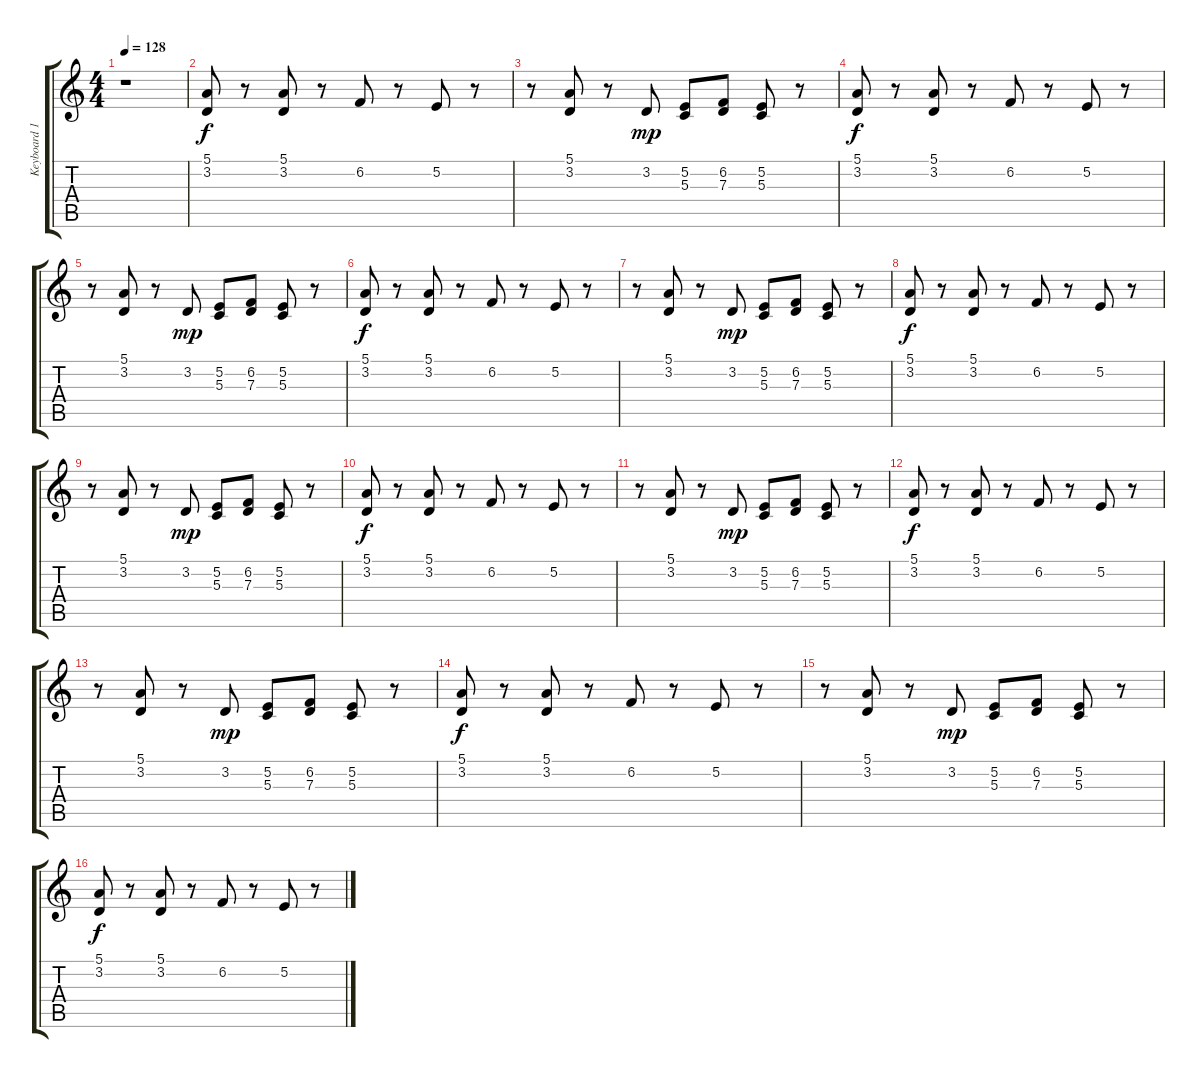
\track ("Keyboard 1" "Keyboard 1") {instrument fx7echoes}
\staff {score tabs}
\tuning (E4 B3 G3 D3 A2 E2) {hide}
\ts (4 4)
\tempo 128
\clef g2
\ks c
r.1{dy f} |
(5.1 3.2).8 r.8 (5.1 3.2).8 r.8 6.2.8 r.8 5.2.8 r.8 |
r.8 (5.1 3.2).8 r.8 3.2.8{dy mp} (5.2 5.3).8 (6.2 7.3).8 (5.2 5.3).8 r.8 |
(5.1 3.2).8{dy f} r.8 (5.1 3.2).8 r.8 6.2.8 r.8 5.2.8 r.8 |
r.8 (5.1 3.2).8 r.8 3.2.8{dy mp} (5.2 5.3).8 (6.2 7.3).8 (5.2 5.3).8 r.8 |
(5.1 3.2).8{dy f} r.8 (5.1 3.2).8 r.8 6.2.8 r.8 5.2.8 r.8 |
r.8 (5.1 3.2).8 r.8 3.2.8{dy mp} (5.2 5.3).8 (6.2 7.3).8 (5.2 5.3).8 r.8 |
(5.1 3.2).8{dy f} r.8 (5.1 3.2).8 r.8 6.2.8 r.8 5.2.8 r.8 |
r.8 (5.1 3.2).8 r.8 3.2.8{dy mp} (5.2 5.3).8 (6.2 7.3).8 (5.2 5.3).8 r.8 |
(5.1 3.2).8{dy f} r.8 (5.1 3.2).8 r.8 6.2.8 r.8 5.2.8 r.8 |
r.8 (5.1 3.2).8 r.8 3.2.8{dy mp} (5.2 5.3).8 (6.2 7.3).8 (5.2 5.3).8 r.8 |
(5.1 3.2).8{dy f} r.8 (5.1 3.2).8 r.8 6.2.8 r.8 5.2.8 r.8 |
r.8 (5.1 3.2).8 r.8 3.2.8{dy mp} (5.2 5.3).8 (6.2 7.3).8 (5.2 5.3).8 r.8 |
(5.1 3.2).8{dy f} r.8 (5.1 3.2).8 r.8 6.2.8 r.8 5.2.8 r.8 |
r.8 (5.1 3.2).8 r.8 3.2.8{dy mp} (5.2 5.3).8 (6.2 7.3).8 (5.2 5.3).8 r.8 |
(5.1 3.2).8{dy f} r.8 (5.1 3.2).8 r.8 6.2.8 r.8 5.2.8 r.8
